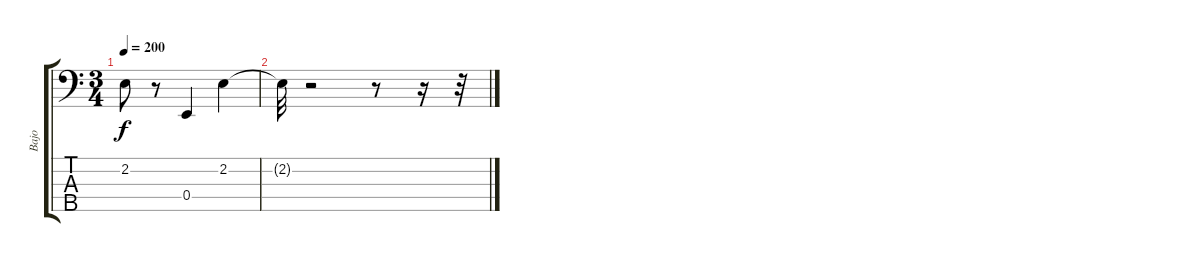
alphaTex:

\track ("Bajo" "Bajo") {instrument electricbasspick}
\staff {score tabs}
\tuning (G2 D2 A1 E1 B0) {hide}
\ts (3 4)
\tempo 200
\clef f4
\ks c
2.2{t}.8{dy f} r.8 0.4.4{volume 1} 2.2.4 |
2.2{t}.32 r.2 r.8 r.16 r.32
